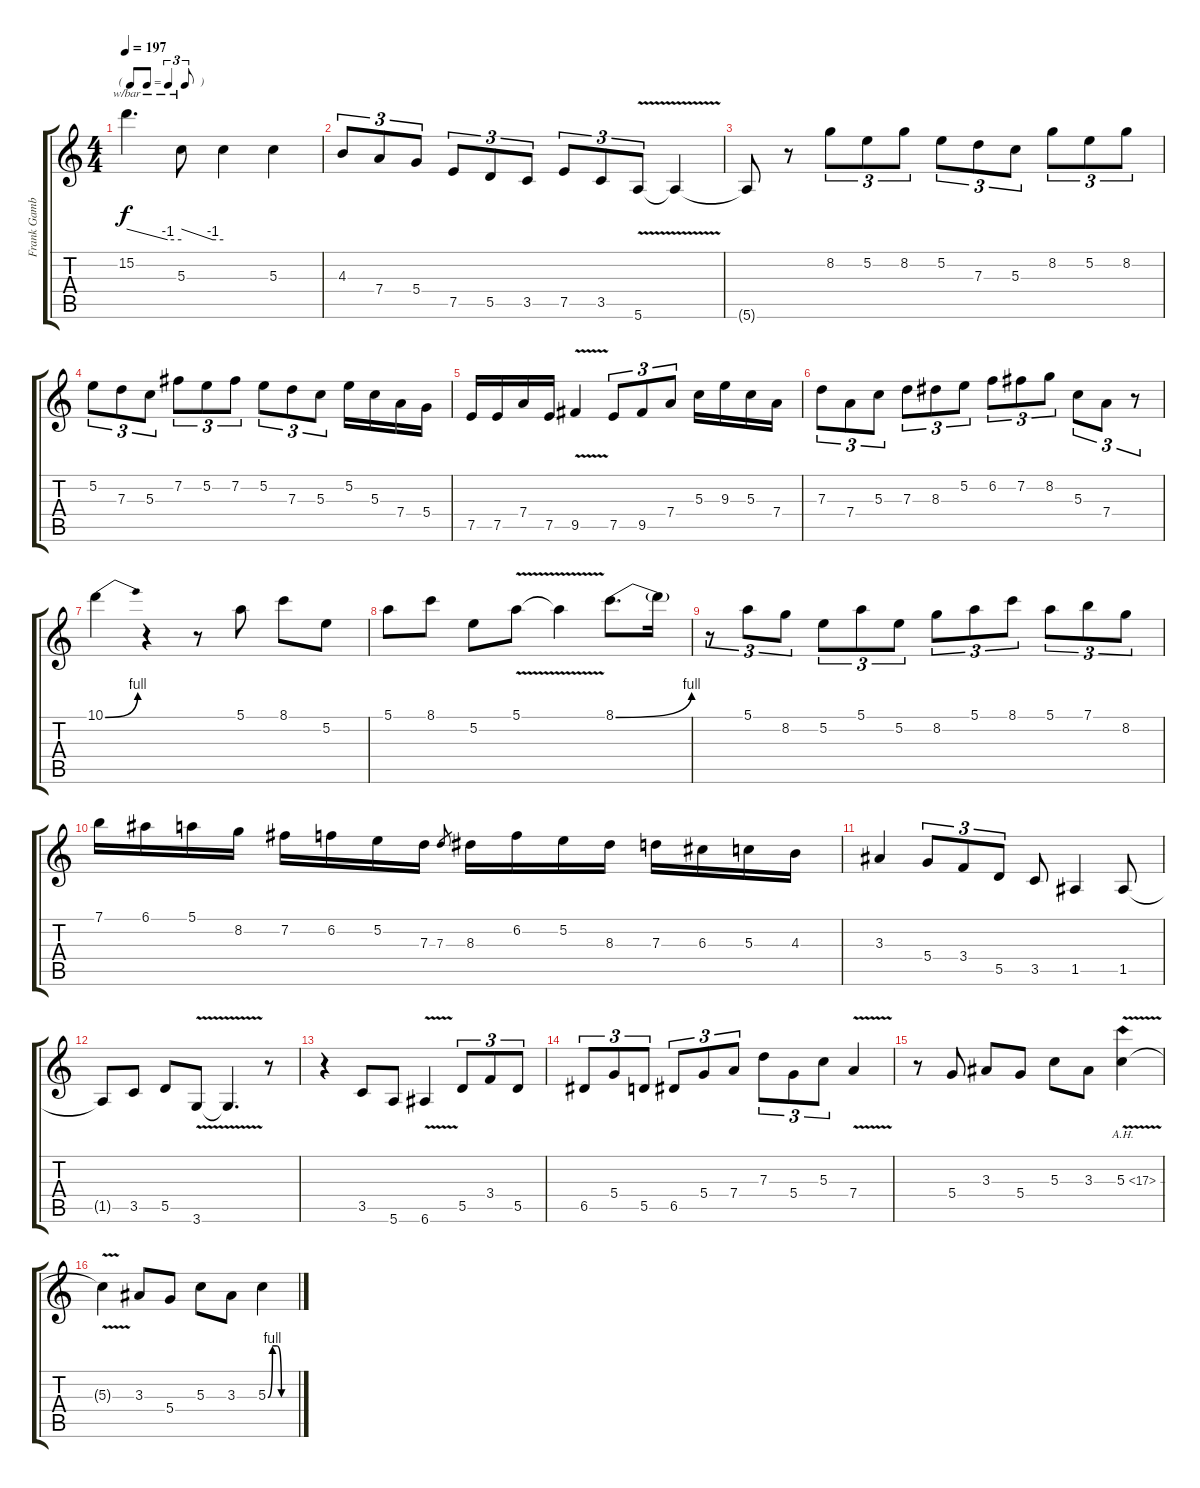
\track ("Frank Gambale Lead" "Frank Gamb") {instrument overdrivenguitar}
\staff {score tabs}
\tuning (E4 B3 G3 D3 A2 E2) {hide}
\ts (4 4)
\tf triplet8th
\tempo 197
\clef g2
\ks c
15.2.4{d tbe (custom default 0 0 45 -4 60 -4) dy f} 5.3.8{tbe (custom default 0 0 45 -4 60 -4)} 5.3{t}.4 5.3.4 |
4.3.8{tu (3 2)} 7.4.8{tu (3 2)} 5.4.8{tu (3 2)} 7.5.8{tu (3 2)} 5.5.8{tu (3 2)} 3.5.8{tu (3 2)} 7.5.8{tu (3 2)} 3.5.8{tu (3 2)} 5.6{v}.8{tu (3 2)} 5.6{t}.4 |
5.6{t}.8 r.8 8.2.8{tu (3 2)} 5.2.8{tu (3 2)} 8.2.8{tu (3 2)} 5.2.8{tu (3 2)} 7.3.8{tu (3 2)} 5.3.8{tu (3 2)} 8.2.8{tu (3 2)} 5.2.8{tu (3 2)} 8.2.8{tu (3 2)} |
5.2.8{tu (3 2)} 7.3.8{tu (3 2)} 5.3.8{tu (3 2)} 7.2.8{tu (3 2)} 5.2.8{tu (3 2)} 7.2.8{tu (3 2)} 5.2.8{tu (3 2)} 7.3.8{tu (3 2)} 5.3.8{tu (3 2)} 5.2.16 5.3.16 7.4.16 5.4.16 |
7.5.16 7.5.16 7.4.16 7.5.16 9.5{v}.4 7.5.8{tu (3 2)} 9.5.8{tu (3 2)} 7.4.8{tu (3 2)} 5.3.16 9.3.16 5.3.16 7.4.16 |
7.3.8{tu (3 2)} 7.4.8{tu (3 2)} 5.3.8{tu (3 2)} 7.3.8{tu (3 2)} 8.3.8{tu (3 2)} 5.2.8{tu (3 2)} 6.2.8{tu (3 2)} 7.2.8{tu (3 2)} 8.2.8{tu (3 2)} 5.3.8{tu (3 2)} 7.4.8{tu (3 2)} r.8{tu (3 2)} |
10.1{be (bend 0 0 60 4)}.4 r.4 r.8 5.1.8 8.1.8 5.2.8 |
5.1.8 8.1.8 5.2.8 5.1{v}.8 5.1{t}.4 8.1{be (bend 0 0 60 4)}.8{d} 8.1{t}.16 |
r.8{tu (3 2)} 5.1.8{tu (3 2)} 8.2.8{tu (3 2)} 5.2.8{tu (3 2)} 5.1.8{tu (3 2)} 5.2.8{tu (3 2)} 8.2.8{tu (3 2)} 5.1.8{tu (3 2)} 8.1.8{tu (3 2)} 5.1.8{tu (3 2)} 7.1.8{tu (3 2)} 8.2.8{tu (3 2)} |
7.1.16 6.1.16 5.1.16 8.2.16 7.2.16 6.2.16 5.2.16 7.3.16 7.3.8{gr} 8.3.16 6.2.16 5.2.16 8.3.16 7.3.16 6.3.16 5.3.16 4.3.16 |
3.3.4 5.4.8{tu (3 2)} 3.4.8{tu (3 2)} 5.5.8{tu (3 2)} 3.5.8 1.5.4 1.5.8 |
1.5{t}.8 3.5.8 5.5.8 3.6{v}.8 3.6{v t}.4{d} r.8 |
r.4 3.5.8 5.6.8 6.6{v}.4 5.5.8{tu (3 2)} 3.4.8{tu (3 2)} 5.5.8{tu (3 2)} |
6.5.8{tu (3 2)} 5.4.8{tu (3 2)} 5.5.8{tu (3 2)} 6.5.8{tu (3 2)} 5.4.8{tu (3 2)} 7.4.8{tu (3 2)} 7.3.8{tu (3 2)} 5.4.8{tu (3 2)} 5.3.8{tu (3 2)} 7.4{v}.4 |
r.8 5.4.8 3.3.8 5.4.8 5.3.8 3.3.8 5.3{ah 12 v}.4 |
5.3{v t}.4 3.3.8 5.4.8 5.3.8 3.3.8 5.3{be (custom 0 0 10 4 20 4 30 0 60 0)}.4
